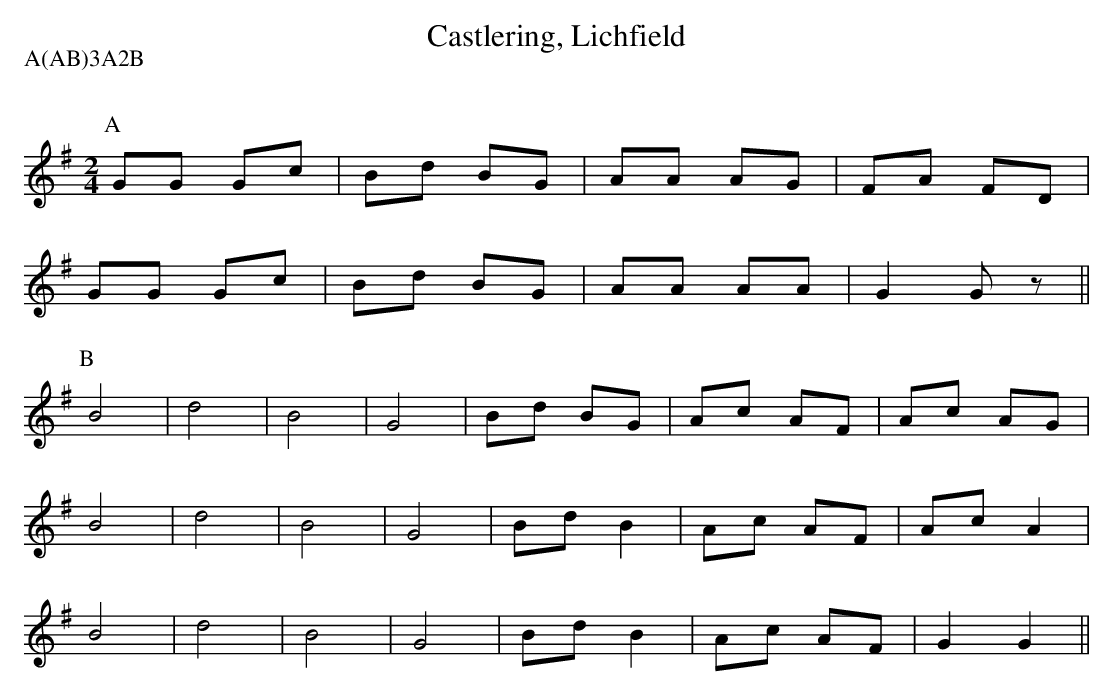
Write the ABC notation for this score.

X:1
T:Castlering, Lichfield
Q:120
M:2/4
L:1/8
P:A(AB)3A2B
K:G
P:A
GG Gc|Bd BG|AA AG|FA FD|
GG Gc|Bd BG|AA AA|G2 Gz||
P:B
B4|d4|B4|G4|Bd BG|Ac AF|Ac AG|
B4|d4|B4|G4|Bd B2|Ac AF|Ac A2|
B4|d4|B4|G4|Bd B2|Ac AF|G2 G2||
